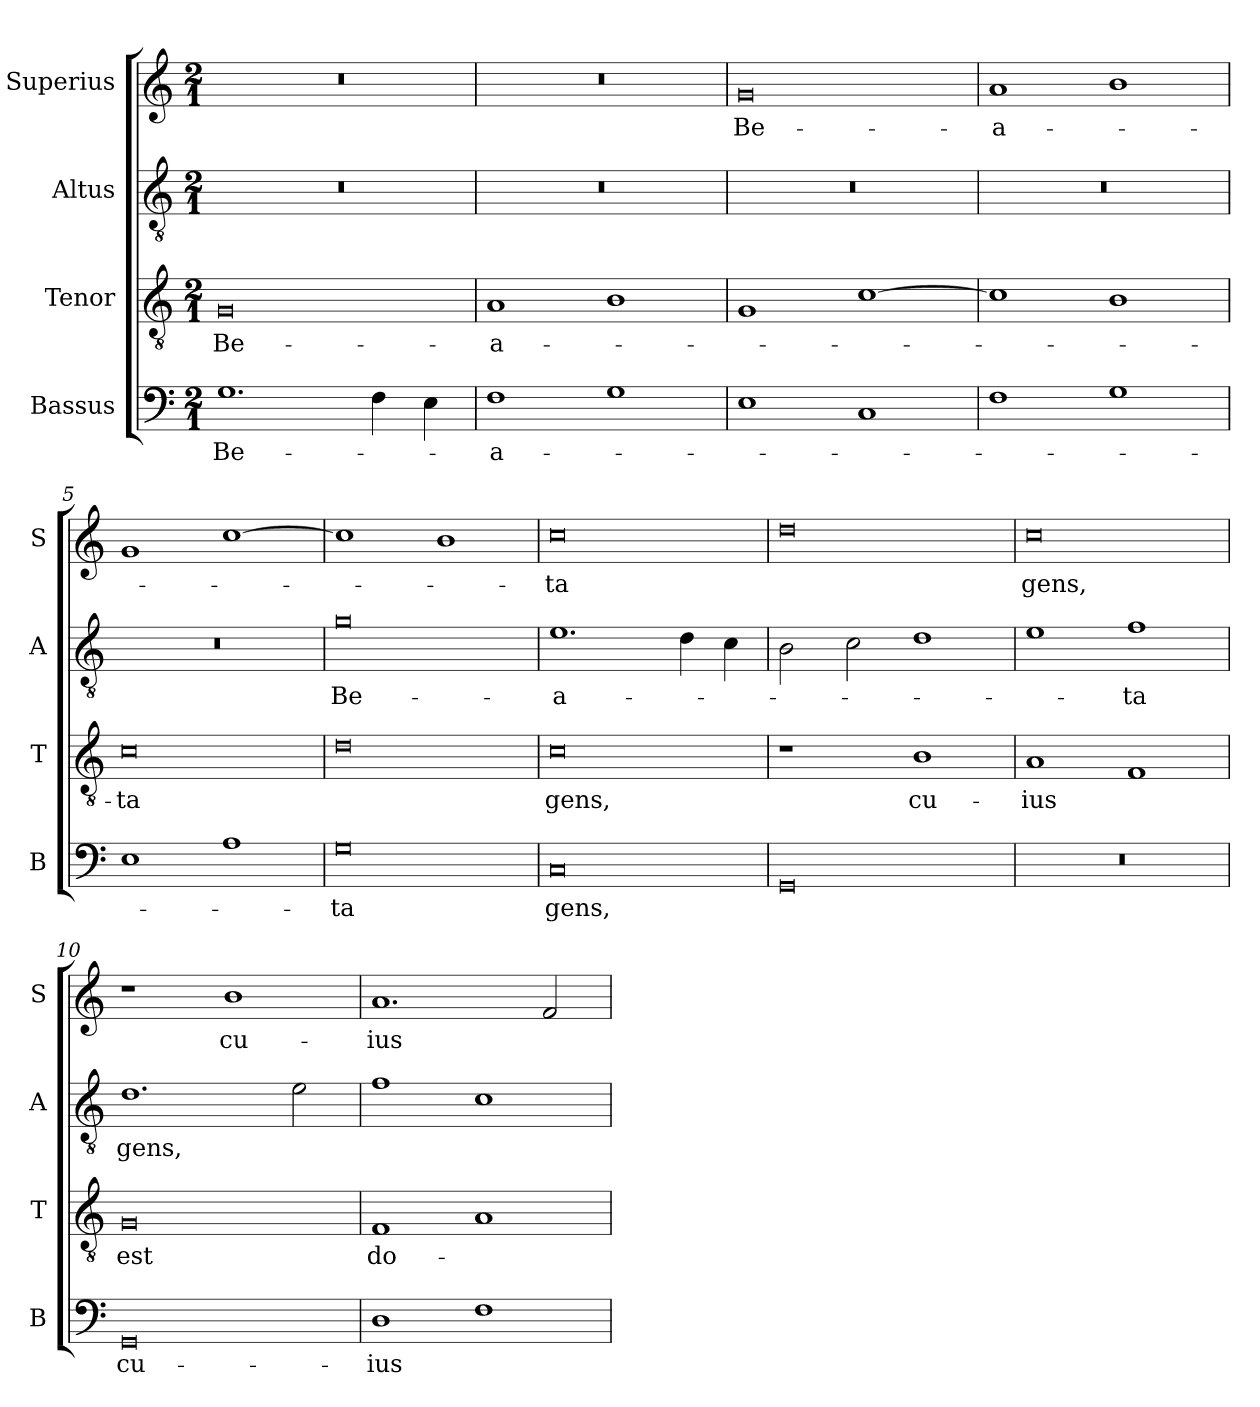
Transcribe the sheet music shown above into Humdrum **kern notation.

**kern	**text	**kern	**text	**kern	**text	**kern	**text
*part4	*part4	*part3	*part3	*part2	*part2	*part1	*part1
*staff4	*staff4	*staff3	*staff3	*staff2	*staff2	*staff1	*staff1
*I"Bassus	*	*I"Tenor	*	*I"Altus	*	*I"Superius	*
*I'B	*	*I'T	*	*I'A	*	*I'S	*
*clefF4	*	*clefGv2	*	*clefGv2	*	*clefG2	*
*k[]	*	*k[]	*	*k[]	*	*k[]	*
*M2/1	*	*M2/1	*	*M2/1	*	*M2/1	*
=1	=1	=1	=1	=1	=1	=1	=1
1.G	Be-	0G	Be-	0r	.	0r	.
4F	.	.	.	.	.	.	.
4E	.	.	.	.	.	.	.
=2	=2	=2	=2	=2	=2	=2	=2
1F	-a-	1A	-a-	0r	.	0r	.
1G	.	1B	.	.	.	.	.
=3	=3	=3	=3	=3	=3	=3	=3
1E	.	1G	.	0r	.	0g	Be-
1C	.	[1c	.	.	.	.	.
=4	=4	=4	=4	=4	=4	=4	=4
1F	.	1c]	.	0r	.	1a	-a-
1G	.	1B	.	.	.	1b	.
=5	=5	=5	=5	=5	=5	=5	=5
1E	.	0c	-ta	0r	.	1g	.
1A	.	.	.	.	.	[1cc	.
=6	=6	=6	=6	=6	=6	=6	=6
0G	-ta	0d	.	0g	Be-	1cc]	.
.	.	.	.	.	.	1b	.
=7	=7	=7	=7	=7	=7	=7	=7
0C	gens,	0c	gens,	1.e	-a-	0cc	-ta
.	.	.	.	4d	.	.	.
.	.	.	.	4c	.	.	.
=8	=8	=8	=8	=8	=8	=8	=8
0GG	.	1r	.	2B	.	0dd	.
.	.	.	.	2c	.	.	.
.	.	1B	cu-	1d	.	.	.
=9	=9	=9	=9	=9	=9	=9	=9
0r	.	1A	-ius	1e	.	0cc	gens,
.	.	1F	.	1f	-ta	.	.
=10	=10	=10	=10	=10	=10	=10	=10
0GG	cu-	0G	est	1.d	gens,	1r	.
.	.	.	.	.	.	1b	cu-
.	.	.	.	2e	.	.	.
=11	=11	=11	=11	=11	=11	=11	=11
1D	-ius	1F	do-	1f	.	1.a	-ius
1F	.	1A	.	1c	.	.	.
.	.	.	.	.	.	2f	.
=	=	=	=	=	=	=	=
*-	*-	*-	*-	*-	*-	*-	*-
